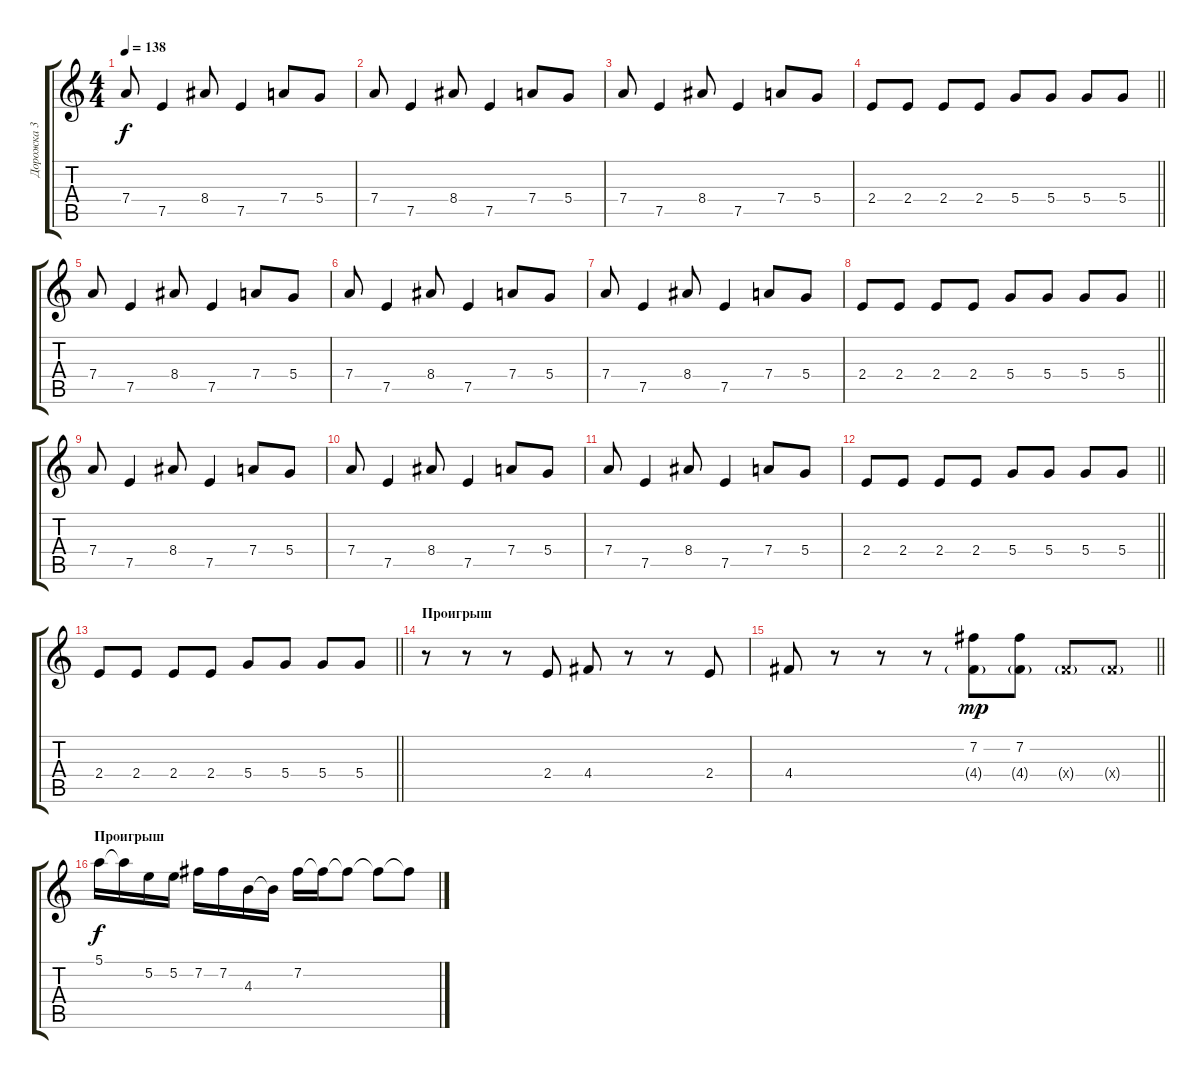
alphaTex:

\track ("Дорожка 3" "Дорожка 3") {instrument overdrivenguitar}
\staff {score tabs}
\tuning (E4 B3 G3 D3 A2 E2) {hide}
\ts (4 4)
\tempo 138
\clef g2
\ks c
7.4.8{dy f} 7.5.4 8.4.8 7.5.4 7.4.8 5.4.8 |
7.4.8 7.5.4 8.4.8 7.5.4 7.4.8 5.4.8 |
7.4.8 7.5.4 8.4.8 7.5.4 7.4.8 5.4.8 |
\barLineRight lightlight
2.4.8 2.4.8 2.4.8 2.4.8 5.4.8 5.4.8 5.4.8 5.4.8 |
7.4.8 7.5.4 8.4.8 7.5.4 7.4.8 5.4.8 |
7.4.8 7.5.4 8.4.8 7.5.4 7.4.8 5.4.8 |
7.4.8 7.5.4 8.4.8 7.5.4 7.4.8 5.4.8 |
\barLineRight lightlight
2.4.8 2.4.8 2.4.8 2.4.8 5.4.8 5.4.8 5.4.8 5.4.8 |
7.4.8 7.5.4 8.4.8 7.5.4 7.4.8 5.4.8 |
7.4.8 7.5.4 8.4.8 7.5.4 7.4.8 5.4.8 |
7.4.8 7.5.4 8.4.8 7.5.4 7.4.8 5.4.8 |
\barLineRight lightlight
2.4.8 2.4.8 2.4.8 2.4.8 5.4.8 5.4.8 5.4.8 5.4.8 |
\barLineRight lightlight
2.4.8 2.4.8 2.4.8 2.4.8 5.4.8 5.4.8 5.4.8 5.4.8 |
\section ("" "Проигрыш")
r.8 r.8 r.8 2.4.8 4.4.8 r.8 r.8 2.4.8 |
\barLineRight lightlight
4.4.8 r.8 r.8 r.8 (7.2 4.4{g}).8{dy mp} (7.2 4.4{g}).8 4.4{g x}.8 4.4{g x}.8 |
\section ("" "Проигрыш")
5.1.16{dy f} 5.1{t}.16 5.2.16 5.2.16 7.2.16 7.2.16 4.3.16 4.3{t}.16 7.2.16 7.2{t}.16 7.2{t}.8 7.2{t}.8 7.2{t}.8
